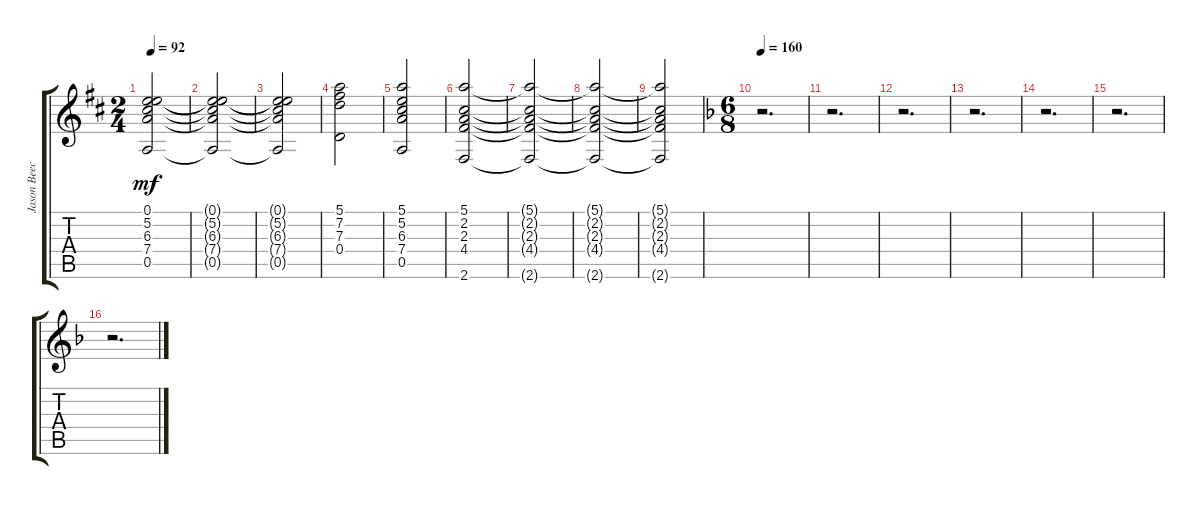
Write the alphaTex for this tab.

\track ("Jason Beecker Lead 2" "Jason Beec") {instrument distortionguitar}
\staff {score tabs}
\tuning (E4 B3 G3 D3 A2 E2) {hide}
\ts (2 4)
\tempo 92
\clef g2
\ks d
(0.1{t} 5.2{t} 6.3{t} 7.4{t} 0.5{t}).2{dy mf} |
(0.1{t} 5.2{t} 6.3{t} 7.4{t} 0.5{t}).2 |
(0.1{t} 5.2{t} 6.3{t} 7.4{t} 0.5{t}).2 |
(5.1 7.2 7.3 0.4).2 |
(5.1 5.2 6.3 7.4 0.5).2 |
(5.1 2.2 2.3 4.4 2.6).2 |
(5.1{t} 2.2{t} 2.3{t} 4.4{t} 2.6{t}).2 |
(5.1{t} 2.2{t} 2.3{t} 4.4{t} 2.6{t}).2 |
(5.1{t} 2.2{t} 2.3{t} 4.4{t} 2.6{t}).2 |
\ts (6 8)
\tempo 160
\ks f
r.2{d} |
r.2{d} |
r.2{d} |
r.2{d} |
r.2{d} |
r.2{d} |
r.2{d}
